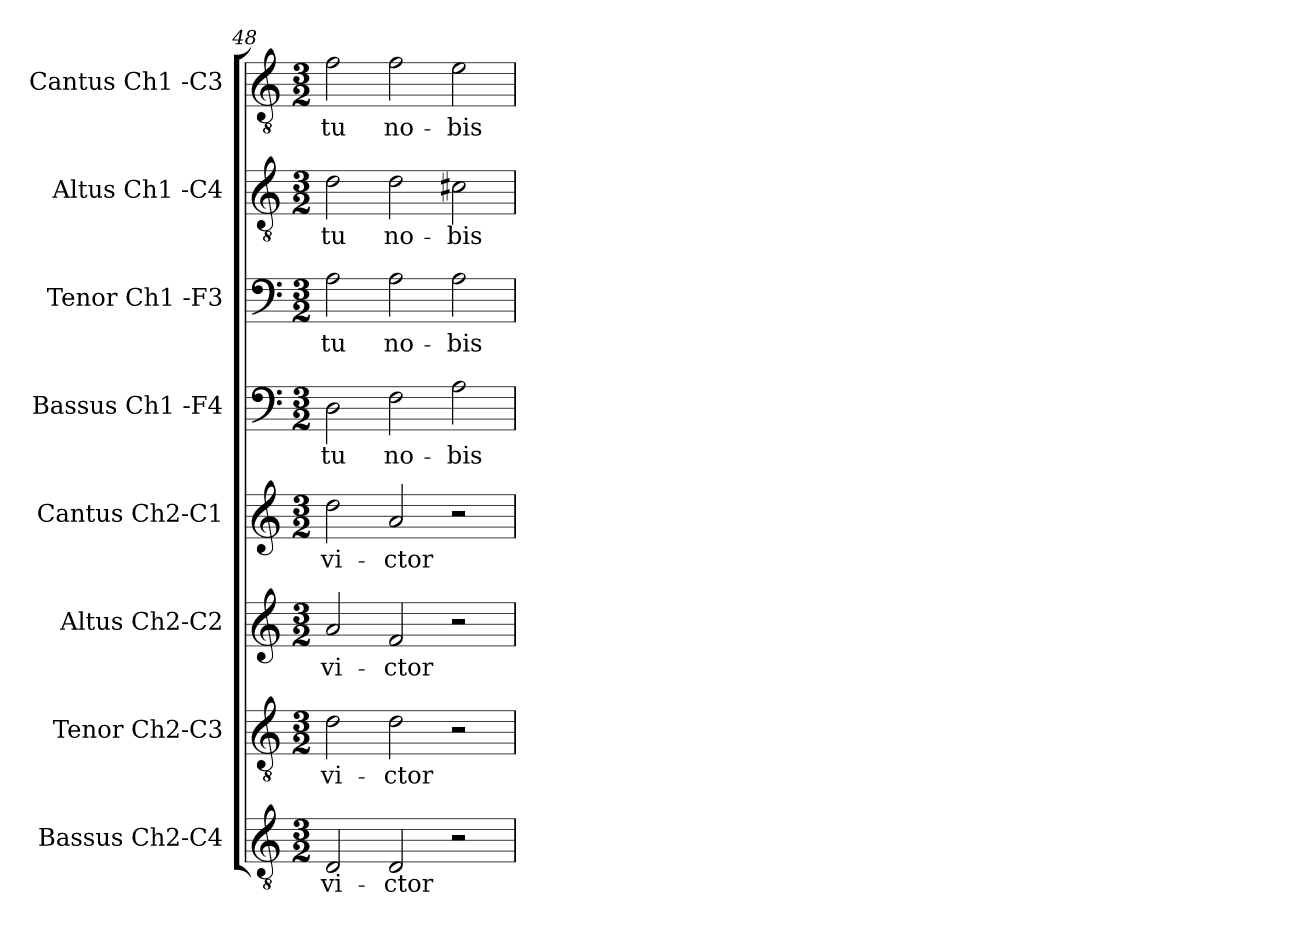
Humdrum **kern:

**kern	**text	**kern	**text	**kern	**text	**kern	**text	**kern	**text	**kern	**text	**kern	**text	**kern	**text
*part8	*part8	*part7	*part7	*part6	*part6	*part5	*part5	*part4	*part4	*part3	*part3	*part2	*part2	*part1	*part1
*staff8	*staff8	*staff7	*staff7	*staff6	*staff6	*staff5	*staff5	*staff4	*staff4	*staff3	*staff3	*staff2	*staff2	*staff1	*staff1
*I"Bassus Ch2-C4	*	*I"Tenor Ch2-C3	*	*I"Altus Ch2-C2	*	*I"Cantus Ch2-C1	*	*I"Bassus Ch1 -F4	*	*I"Tenor Ch1 -F3	*	*I"Altus Ch1 -C4	*	*I"Cantus Ch1 -C3	*
*I'B2	*	*I'T2	*	*I'A2	*	*I'C2	*	*I'B1	*	*I'T1	*	*I'A1	*	*I'C1	*
*clefGv2	*	*clefGv2	*	*clefG2	*	*clefG2	*	*clefF4	*	*clefF4	*	*clefGv2	*	*clefGv2	*
*k[]	*	*k[]	*	*k[]	*	*k[]	*	*k[]	*	*k[]	*	*k[]	*	*k[]	*
*M3/2	*	*M3/2	*	*M3/2	*	*M3/2	*	*M3/2	*	*M3/2	*	*M3/2	*	*M3/2	*
=48	=48	=48	=48	=48	=48	=48	=48	=48	=48	=48	=48	=48	=48	=48	=48
!	!LO:LY:b	!	!LO:LY:b	!	!LO:LY:b	!	!LO:LY:b	!	!LO:LY:b	!	!LO:LY:b	!	!LO:LY:b	!	!LO:LY:b
2D/	vi-	2d\	vi-	2a/	vi-	2dd\	vi-	2D\	tu	2A\	tu	2d\	tu	2f\	tu
!	!LO:LY:b	!	!LO:LY:b	!	!LO:LY:b	!	!LO:LY:b	!	!LO:LY:b	!	!LO:LY:b	!	!LO:LY:b	!	!LO:LY:b
2D/	-ctor	2d\	-ctor	2f/	-ctor	2a/	-ctor	2F\	no-	2A\	no-	2d\	no-	2f\	no-
!	!	!	!	!	!	!	!	!	!LO:LY:b	!	!LO:LY:b	!	!LO:LY:b	!	!LO:LY:b
2r	.	2r	.	2r	.	2r	.	2A\	-bis	2A\	-bis	2c#X\	-bis	2e\	-bis
=	=	=	=	=	=	=	=	=	=	=	=	=	=	=	=
*-	*-	*-	*-	*-	*-	*-	*-	*-	*-	*-	*-	*-	*-	*-	*-
